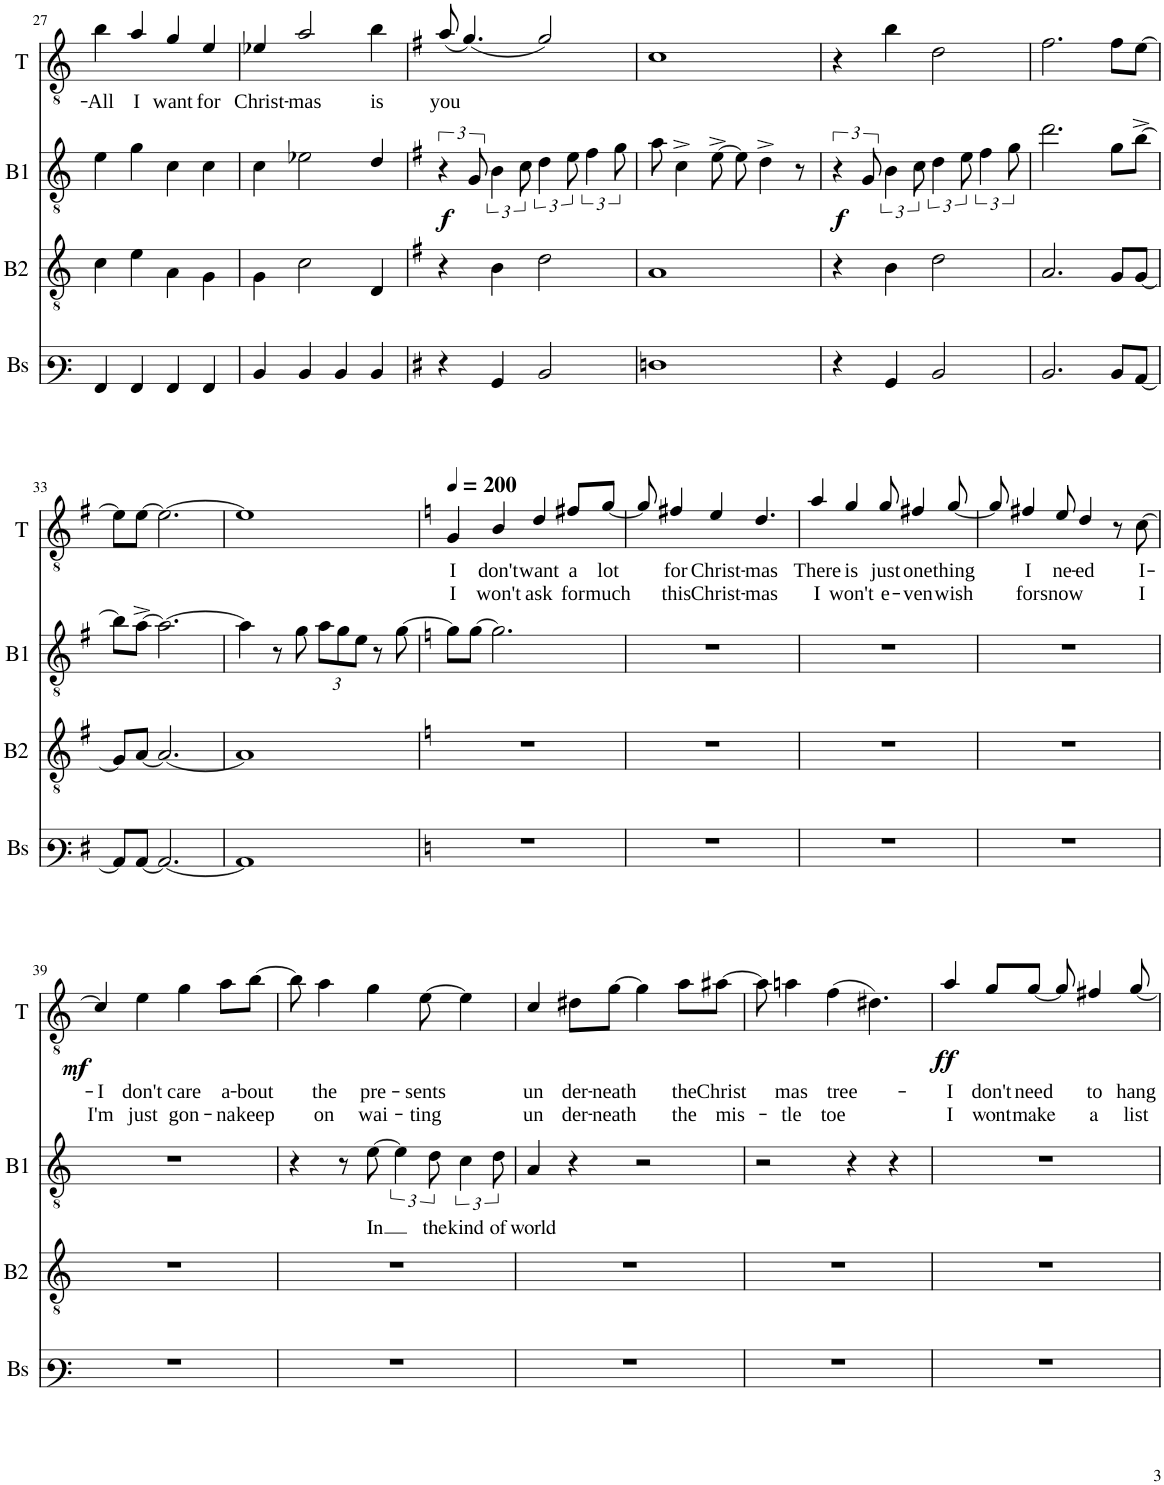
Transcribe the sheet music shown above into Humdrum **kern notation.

**kern	**kern	**kern	**text	**dynam	**kern	**text	**text	**dynam
*part4	*part3	*part2	*part2	*part2	*part1	*part1	*part1	*part1
*staff4	*staff3	*staff2	*staff2	*staff2	*staff1	*staff1	*staff1	*staff1
*I"Bass	*I"Bari 2	*I"Bari 1	*	*	*I"Tenor	*	*	*
*I'Bs	*I'B2	*I'B1	*	*	*I'T	*	*	*
!!LO:PB:g=z
*clefF3	*clefGv2	*clefGv2	*	*	*clefGv2	*	*	*
*k[]	*k[]	*k[]	*	*	*k[]	*	*	*
*M4/4	*M4/4	*M4/4	*	*	*M4/4	*	*	*
=27	=27	=27	=27	=27	=27	=27	=27	=27
!	!	!	!	!	!	!LO:LY:b	!	!
4AA/	4c\	4e\	.	.	4b\	All	.	.
!	!	!	!	!	!	!LO:LY:b	!	!
4AA/	4e\	4g\	.	.	4a/	I	.	.
!	!	!	!	!	!	!LO:LY:b	!	!
4AA/	4A\	4c\	.	.	4g/	want	.	.
!	!	!	!	!	!	!LO:LY:b	!	!
4AA/	4G\	4c\	.	.	4e/	for	.	.
=28	=28	=28	=28	=28	=28	=28	=28	=28
!	!	!	!	!	!	!LO:LY:b	!	!
4D/	4G\	4c\	.	.	4e-X/	Christ-	.	.
!	!	!	!	!	!	!LO:LY:b	!	!
4D/	2c\	2e-X\	.	.	2a/	-mas	.	.
4D/	.	.	.	.	.	.	.	.
!	!	!	!	!	!	!LO:LY:b	!	!
4D/	4D/	4d/	.	.	4b\	is	.	.
=29	=29	=29	=29	=29	=29	=29	=29	=29
*k[f#]	*k[f#]	*k[f#]	*	*	*k[f#]	*	*	*
!	!	!	!	!LO:DY:b	!	!LO:LY:b	!	!
4r	4r	6r	.	f	(8a/	you	.	.
.	.	.	.	.	(4.g/)	.	.	.
.	.	12G/	.	.	.	.	.	.
4BB/	4B\	6B\	.	.	.	.	.	.
.	.	12c\	.	.	.	.	.	.
2D/	2d\	6d\	.	.	2g/)	.	.	.
.	.	12e\	.	.	.	.	.	.
.	.	6f#\	.	.	.	.	.	.
.	.	12g\	.	.	.	.	.	.
=30	=30	=30	=30	=30	=30	=30	=30	=30
1Fn	1A	8a\	.	.	1c	.	.	.
.	.	4c^\	.	.	.	.	.	.
.	.	[8e^\	.	.	.	.	.	.
.	.	8e\]	.	.	.	.	.	.
.	.	4d^\	.	.	.	.	.	.
.	.	8r	.	.	.	.	.	.
=31	=31	=31	=31	=31	=31	=31	=31	=31
!	!	!	!	!LO:DY:b	!	!	!	!
4r	4r	6r	.	f	4r	.	.	.
.	.	12G/	.	.	.	.	.	.
4BB/	4B\	6B\	.	.	4b\	.	.	.
.	.	12c\	.	.	.	.	.	.
2D/	2d\	6d\	.	.	2d\	.	.	.
.	.	12e\	.	.	.	.	.	.
.	.	6f#\	.	.	.	.	.	.
.	.	12g\	.	.	.	.	.	.
=32	=32	=32	=32	=32	=32	=32	=32	=32
2.D/	2.A/	2.dd\	.	.	2.f#\	.	.	.
8D/L	8G/L	8g\L	.	.	8f#\L	.	.	.
[8C/J	[8G/J	[8b^\J	.	.	[8e\J	.	.	.
!!LO:LB:g=z
=33	=33	=33	=33	=33	=33	=33	=33	=33
8C/L]	8G/L]	8b\L]	.	.	8e\L]	.	.	.
[8C/J	[8A/J	[8a^\J	.	.	[8e\J	.	.	.
2.C/_	2.A/_	2.a\_	.	.	2.e\_	.	.	.
=34	=34	=34	=34	=34	=34	=34	=34	=34
1C]	1A]	4a\]	.	.	1e]	.	.	.
.	.	8r	.	.	.	.	.	.
.	.	8g\	.	.	.	.	.	.
*	*	*Xbrackettup	*	*	*	*	*	*
.	.	12a\L	.	.	.	.	.	.
.	.	12g\	.	.	.	.	.	.
.	.	12e\J	.	.	.	.	.	.
.	.	8r	.	.	.	.	.	.
.	.	[8g\	.	.	.	.	.	.
=35	=35	=35	=35	=35	=35	=35	=35	=35
*k[]	*k[]	*k[]	*	*	*k[]	*	*	*
*	*	*	*	*	*MM200	*	*	*
!	!	!	!	!	!	!LO:LY:b	!LO:LY:b	!
1r	1r	8g\L]	.	.	4G/	I	I	.
.	.	[8g\J	.	.	.	.	.	.
!	!	!	!	!	!	!LO:LY:b	!LO:LY:b	!
.	.	2.g\]	.	.	4B/	don't	won't	.
!	!	!	!	!	!	!LO:LY:b	!LO:LY:b	!
.	.	.	.	.	4d/	want	ask	.
!	!	!	!	!	!	!LO:LY:b	!LO:LY:b	!
.	.	.	.	.	8f#X/L	a	for	.
!	!	!	!	!	!	!LO:LY:b	!LO:LY:b	!
.	.	.	.	.	[8g/J	lot	much	.
=36	=36	=36	=36	=36	=36	=36	=36	=36
1r	1r	1r	.	.	8g/]	.	.	.
!	!	!	!	!	!	!LO:LY:b	!LO:LY:b	!
.	.	.	.	.	4f#X/	for	this	.
!	!	!	!	!	!	!LO:LY:b	!LO:LY:b	!
.	.	.	.	.	4e/	Christ-	Christ-	.
!	!	!	!	!	!	!LO:LY:b	!LO:LY:b	!
.	.	.	.	.	4.d/	-mas	-mas	.
=37	=37	=37	=37	=37	=37	=37	=37	=37
!	!	!	!	!	!	!LO:LY:b	!LO:LY:b	!
1r	1r	1r	.	.	4a/	There	I	.
!	!	!	!	!	!	!LO:LY:b	!LO:LY:b	!
.	.	.	.	.	4g/	is	won't	.
!	!	!	!	!	!	!LO:LY:b	!LO:LY:b	!
.	.	.	.	.	8g/	just	e-	.
!	!	!	!	!	!	!LO:LY:b	!LO:LY:b	!
.	.	.	.	.	4f#X/	one	-ven	.
!	!	!	!	!	!	!LO:LY:b	!LO:LY:b	!
.	.	.	.	.	[8g/	thing	wish	.
=38	=38	=38	=38	=38	=38	=38	=38	=38
1r	1r	1r	.	.	8g/]	.	.	.
!	!	!	!	!	!	!LO:LY:b	!LO:LY:b	!
.	.	.	.	.	4f#X/	I	for	.
!	!	!	!	!	!	!LO:LY:b	!LO:LY:b	!
.	.	.	.	.	8e/	ne-	snow	.
!	!	!	!	!	!	!LO:LY:b	!	!
.	.	.	.	.	4d/	-ed	.	.
.	.	.	.	.	8r	.	.	.
!	!	!	!	!	!	!LO:LY:b	!LO:LY:b	!
.	.	.	.	.	[8c\	I-	I	.
!!LO:LB:g=z
=39	=39	=39	=39	=39	=39	=39	=39	=39
!	!	!	!	!	!	!LO:LY:b	!LO:LY:b	!LO:DY:b
1r	1r	1r	.	.	4c/]	I	I'm	mf
!	!	!	!	!	!	!LO:LY:b	!LO:LY:b	!
.	.	.	.	.	4e\	don't	just	.
!	!	!	!	!	!	!LO:LY:b	!LO:LY:b	!
.	.	.	.	.	4g\	care	gon-	.
!	!	!	!	!	!	!LO:LY:b	!LO:LY:b	!
.	.	.	.	.	8a\L	a-	-na	.
!	!	!	!	!	!	!LO:LY:b	!LO:LY:b	!
.	.	.	.	.	[8b\J	-bout	keep	.
=40	=40	=40	=40	=40	=40	=40	=40	=40
*k[]	*k[]	*k[]	*	*	*k[]	*	*	*
1r	1r	4r	.	.	8b\]	.	.	.
!	!	!	!	!	!	!LO:LY:b	!LO:LY:b	!
.	.	.	.	.	4a\	the	on	.
.	.	8r	.	.	.	.	.	.
!	!	!	!LO:LY:b	!	!	!LO:LY:b	!LO:LY:b	!
.	.	[8e\	-In	.	4g\	pre-	wai-	.
*	*	*brackettup	*	*	*	*	*	*
.	.	6e\]	.	.	.	.	.	.
!	!	!	!	!	!	!LO:LY:b	!LO:LY:b	!
.	.	.	.	.	[8e\	-sents	-ting	.
!	!	!	!LO:LY:b	!	!	!	!	!
.	.	12d\	the	.	.	.	.	.
!	!	!	!LO:LY:b	!	!	!	!	!
.	.	6c\	kind	.	4e\]	.	.	.
!	!	!	!LO:LY:b	!	!	!	!	!
.	.	12d\	of	.	.	.	.	.
=41	=41	=41	=41	=41	=41	=41	=41	=41
!	!	!	!LO:LY:b	!	!	!LO:LY:b	!LO:LY:b	!
1r	1r	4A/	world	.	4c/	un	un	.
!	!	!	!	!	!	!LO:LY:b	!LO:LY:b	!
.	.	4r	.	.	8d#X\L	der-	der-	.
!	!	!	!	!	!	!LO:LY:b	!LO:LY:b	!
.	.	.	.	.	[8g\J	-neath	-neath	.
.	.	2r	.	.	4g\]	.	.	.
!	!	!	!	!	!	!LO:LY:b	!LO:LY:b	!
.	.	.	.	.	8a\L	the	the	.
!	!	!	!	!	!	!LO:LY:b	!LO:LY:b	!
.	.	.	.	.	[8a#X\J	Christ	mis-	.
=42	=42	=42	=42	=42	=42	=42	=42	=42
1r	1r	2r	.	.	8a#\]	.	.	.
!	!	!	!	!	!	!LO:LY:b	!LO:LY:b	!
.	.	.	.	.	4an\	mas	-tle	.
!	!	!	!	!	!	!LO:LY:b	!LO:LY:b	!
.	.	.	.	.	(4f\	tree-	toe	.
.	.	4r	.	.	.	.	.	.
.	.	.	.	.	4.d#X\)	.	.	.
.	.	4r	.	.	.	.	.	.
=43	=43	=43	=43	=43	=43	=43	=43	=43
!	!	!	!	!	!	!LO:LY:b	!LO:LY:b	!LO:DY:b
1r	1r	1r	.	.	4a/	I	I	ff
!	!	!	!	!	!	!LO:LY:b	!LO:LY:b	!
.	.	.	.	.	8g/L	don't	wont	.
!	!	!	!	!	!	!LO:LY:b	!LO:LY:b	!
.	.	.	.	.	[8g/J	need	make	.
.	.	.	.	.	8g/]	.	.	.
!	!	!	!	!	!	!LO:LY:b	!LO:LY:b	!
.	.	.	.	.	4f#X/	to	-a	.
!	!	!	!	!	!	!LO:LY:b	!LO:LY:b	!
.	.	.	.	.	[8g/	hang	list	.
=	=	=	=	=	=	=	=	=
*-	*-	*-	*-	*-	*-	*-	*-	*-
